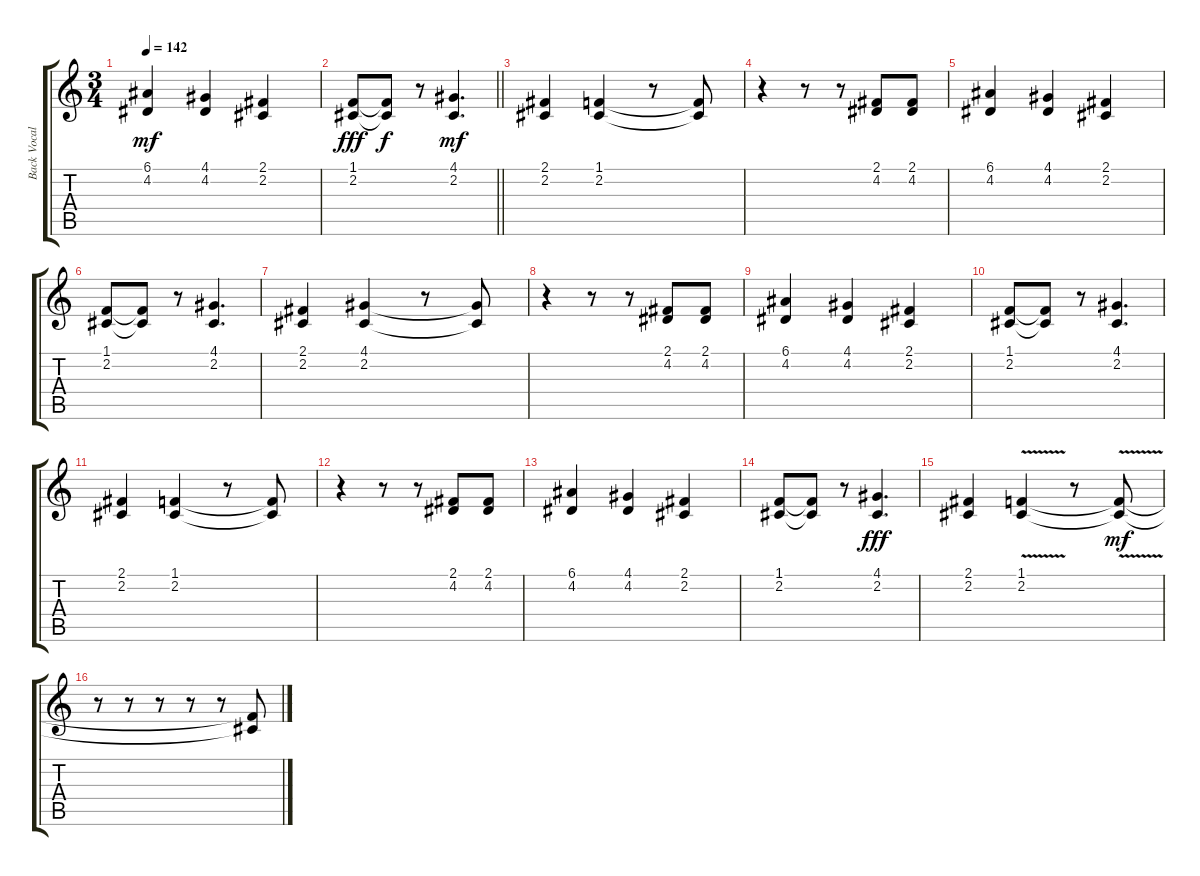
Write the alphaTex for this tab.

\track ("Back Vocal" "Back Vocal") {instrument altosax}
\staff {score tabs}
\tuning (E4 B3 G3 D3 A2 E2) {hide}
\ts (3 4)
\tempo 142
\clef g2
\ks c
(6.1 4.2).4{dy mf} (4.1 4.2).4 (2.1 2.2).4 |
\barLineRight lightlight
(1.1 2.2).8{dy fff} (1.1{t} 2.2{t}).8{dy f} r.8 (4.1 2.2).4{d dy mf} |
(2.1 2.2).4 (1.1 2.2).4 r.8 (1.1{t} 2.2{t}).8 |
r.4 r.8 r.8 (2.1 4.2).8 (2.1 4.2).8 |
(6.1 4.2).4 (4.1 4.2).4 (2.1 2.2).4 |
(1.1 2.2).8 (1.1{t} 2.2{t}).8 r.8 (4.1 2.2).4{d} |
(2.1 2.2).4 (4.1 2.2).4 r.8 (4.1{t} 2.2{t}).8 |
r.4 r.8 r.8 (2.1 4.2).8 (2.1 4.2).8 |
(6.1 4.2).4 (4.1 4.2).4 (2.1 2.2).4 |
(1.1 2.2).8 (1.1{t} 2.2{t}).8 r.8 (4.1 2.2).4{d} |
(2.1 2.2).4 (1.1 2.2).4 r.8 (1.1{t} 2.2{t}).8 |
r.4 r.8 r.8 (2.1 4.2).8 (2.1 4.2).8 |
(6.1 4.2).4 (4.1 4.2).4 (2.1 2.2).4 |
(1.1 2.2).8 (1.1{t} 2.2{t}).8 r.8 (4.1 2.2).4{d dy fff} |
(2.1 2.2).4 (1.1{v} 2.2).4 r.8 (1.1{t} 2.2{t}).8{dy mf} |
r.8 r.8 r.8 r.8 r.8 (1.1{t} 2.2{t}).8
